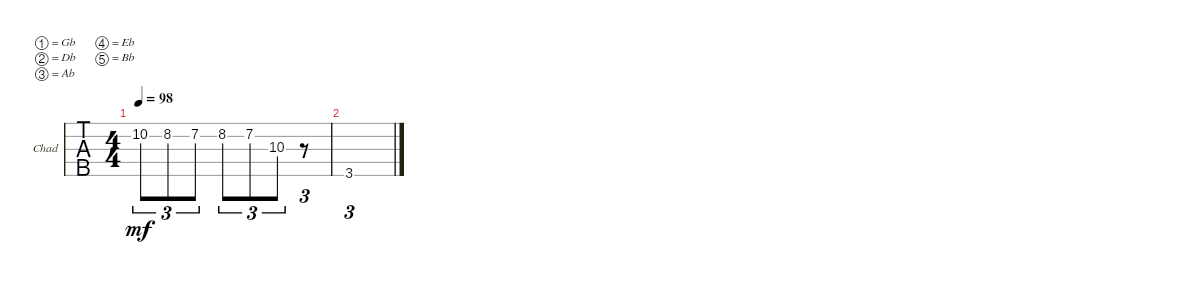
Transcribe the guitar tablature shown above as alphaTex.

\defaultSystemsLayout 4
\bracketExtendMode groupsimilarinstruments
\firstSystemTrackNameOrientation horizontal
\otherSystemsTrackNameOrientation horizontal
\track ("Chad" "Chad") {solo instrument electricbassfinger}
\staff {tabs}
\tuning (Gb2 Db2 Ab1 Eb1 Bb0)
\ts (4 4)
\tempo 98
\clef f4
\ks c
10.2.8{tu (3 2) dy mf} 8.2.8{tu (3 2)} 7.2.8{tu (3 2)} 8.2.8{tu (3 2)} 7.2.8{tu (3 2)} 10.3.8{tu (3 2)} r.8{tu (3 2)} |
3.5.1{tu (3 2)}
